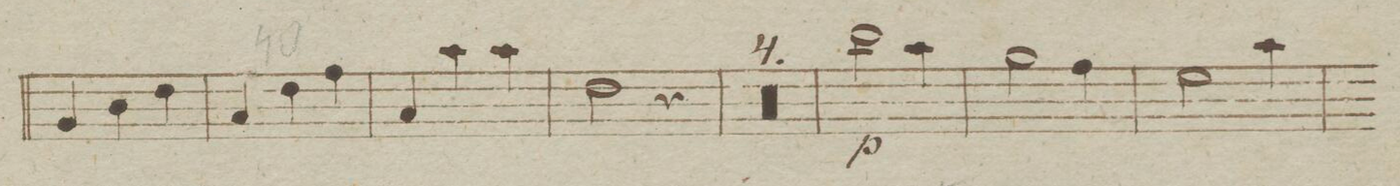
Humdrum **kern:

**kern	**dynam
*I"Fagotto Primo.	*
*clefF4	*
*k[b-e-]	*
*M3/4	*
4BB-/	.
4D\	.
4F\	.
=40	=40
4C/	.
4F\	.
4A\	.
=41	=41
4C/	.
4c\	.
4c\	.
=42	=42
2F\	.
4r	.
=43	=43
0.r	.
=44	=44
=45	=45
=46	=46
=47	=47
2d\	p
4c\	.
=48	=48
2B-\	.
4A\	.
=49	=49
2G\	.
4c\	.
=50	=50
*-	*-
